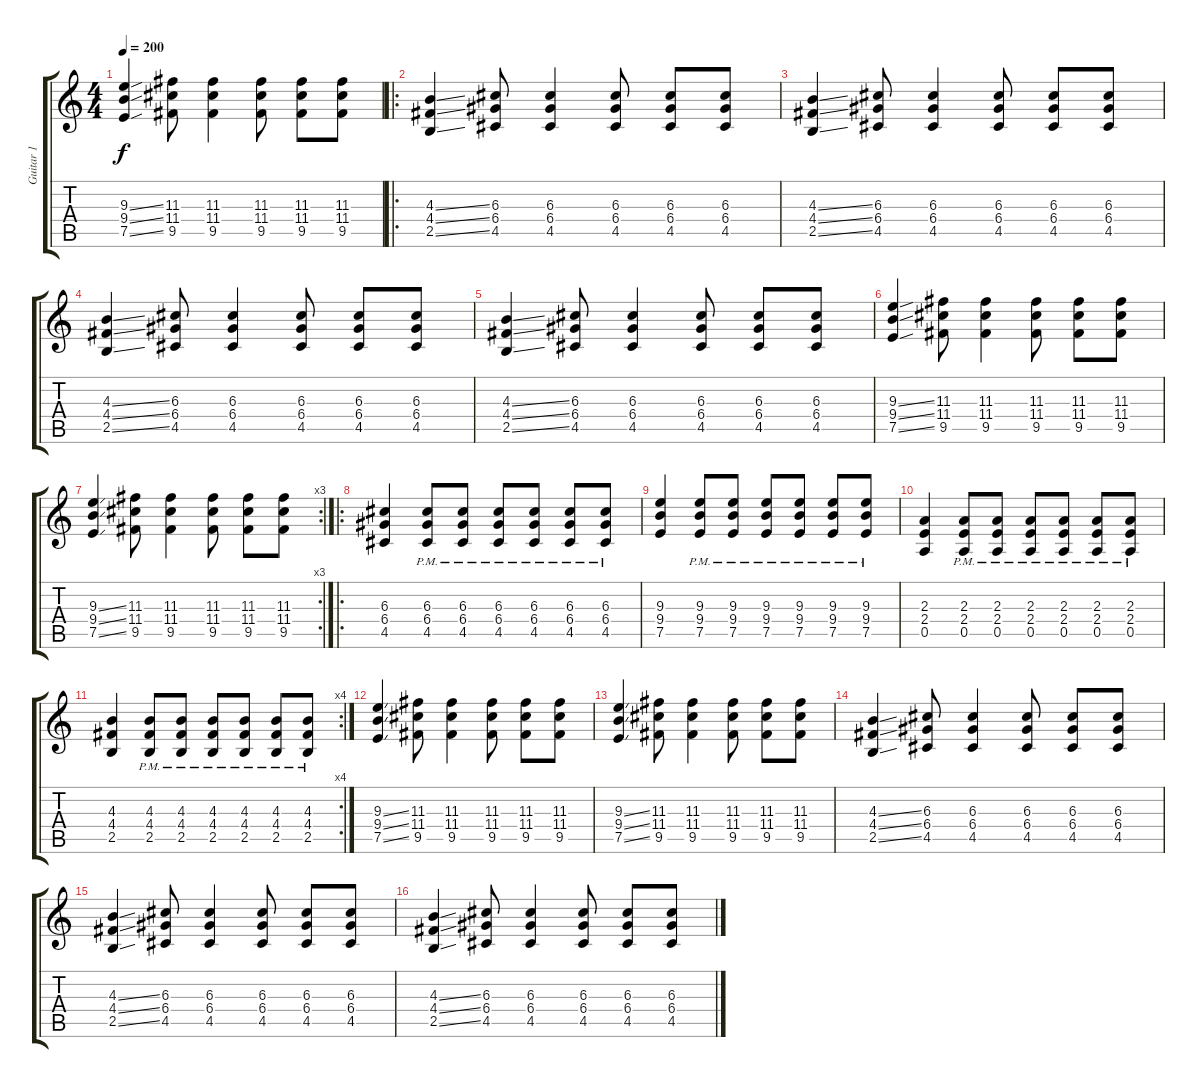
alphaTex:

\track ("Guitar 1" "Guitar 1") {instrument distortionguitar}
\staff {score tabs}
\tuning (E4 B3 G3 D3 A2 E2) {hide}
\ts (4 4)
\tempo 200
\clef g2
\ks c
(9.3{ss} 9.4{ss} 7.5{ss}).4{dy f} (11.3 11.4 9.5).8 (11.3 11.4 9.5).4 (11.3 11.4 9.5).8 (11.3 11.4 9.5).8 (11.3 11.4 9.5).8 |
\ro
(4.3{ss} 4.4{ss} 2.5{ss}).4 (6.3 6.4 4.5).8 (6.3 6.4 4.5).4 (6.3 6.4 4.5).8 (6.3 6.4 4.5).8 (6.3 6.4 4.5).8 |
(4.3{ss} 4.4{ss} 2.5{ss}).4 (6.3 6.4 4.5).8 (6.3 6.4 4.5).4 (6.3 6.4 4.5).8 (6.3 6.4 4.5).8 (6.3 6.4 4.5).8 |
(4.3{ss} 4.4{ss} 2.5{ss}).4 (6.3 6.4 4.5).8 (6.3 6.4 4.5).4 (6.3 6.4 4.5).8 (6.3 6.4 4.5).8 (6.3 6.4 4.5).8 |
(4.3{ss} 4.4{ss} 2.5{ss}).4 (6.3 6.4 4.5).8 (6.3 6.4 4.5).4 (6.3 6.4 4.5).8 (6.3 6.4 4.5).8 (6.3 6.4 4.5).8 |
(9.3{ss} 9.4{ss} 7.5{ss}).4 (11.3 11.4 9.5).8 (11.3 11.4 9.5).4 (11.3 11.4 9.5).8 (11.3 11.4 9.5).8 (11.3 11.4 9.5).8 |
\rc 3
(9.3{ss} 9.4{ss} 7.5{ss}).4 (11.3 11.4 9.5).8 (11.3 11.4 9.5).4 (11.3 11.4 9.5).8 (11.3 11.4 9.5).8 (11.3 11.4 9.5).8 |
\ro
(6.3 6.4 4.5).4 (6.3 6.4 4.5{pm}).8 (6.3 6.4 4.5{pm}).8 (6.3 6.4 4.5{pm}).8 (6.3 6.4 4.5{pm}).8 (6.3 6.4 4.5{pm}).8 (6.3 6.4 4.5{pm}).8 |
(9.3 9.4 7.5).4 (9.3 9.4 7.5{pm}).8 (9.3 9.4 7.5{pm}).8 (9.3 9.4 7.5{pm}).8 (9.3 9.4 7.5{pm}).8 (9.3 9.4 7.5{pm}).8 (9.3 9.4 7.5{pm}).8 |
(2.3 2.4 0.5).4 (2.3 2.4 0.5{pm}).8 (2.3 2.4 0.5{pm}).8 (2.3 2.4 0.5{pm}).8 (2.3 2.4 0.5{pm}).8 (2.3 2.4 0.5{pm}).8 (2.3 2.4 0.5{pm}).8 |
\rc 4
(4.3 4.4 2.5).4 (4.3 4.4 2.5{pm}).8 (4.3 4.4 2.5{pm}).8 (4.3 4.4 2.5{pm}).8 (4.3 4.4 2.5{pm}).8 (4.3 4.4 2.5{pm}).8 (4.3 4.4 2.5{pm}).8 |
(9.3{ss} 9.4{ss} 7.5{ss}).4 (11.3 11.4 9.5).8 (11.3 11.4 9.5).4 (11.3 11.4 9.5).8 (11.3 11.4 9.5).8 (11.3 11.4 9.5).8 |
(9.3{ss} 9.4{ss} 7.5{ss}).4 (11.3 11.4 9.5).8 (11.3 11.4 9.5).4 (11.3 11.4 9.5).8 (11.3 11.4 9.5).8 (11.3 11.4 9.5).8 |
(4.3{ss} 4.4{ss} 2.5{ss}).4 (6.3 6.4 4.5).8 (6.3 6.4 4.5).4 (6.3 6.4 4.5).8 (6.3 6.4 4.5).8 (6.3 6.4 4.5).8 |
(4.3{ss} 4.4{ss} 2.5{ss}).4 (6.3 6.4 4.5).8 (6.3 6.4 4.5).4 (6.3 6.4 4.5).8 (6.3 6.4 4.5).8 (6.3 6.4 4.5).8 |
(4.3{ss} 4.4{ss} 2.5{ss}).4 (6.3 6.4 4.5).8 (6.3 6.4 4.5).4 (6.3 6.4 4.5).8 (6.3 6.4 4.5).8 (6.3 6.4 4.5).8
